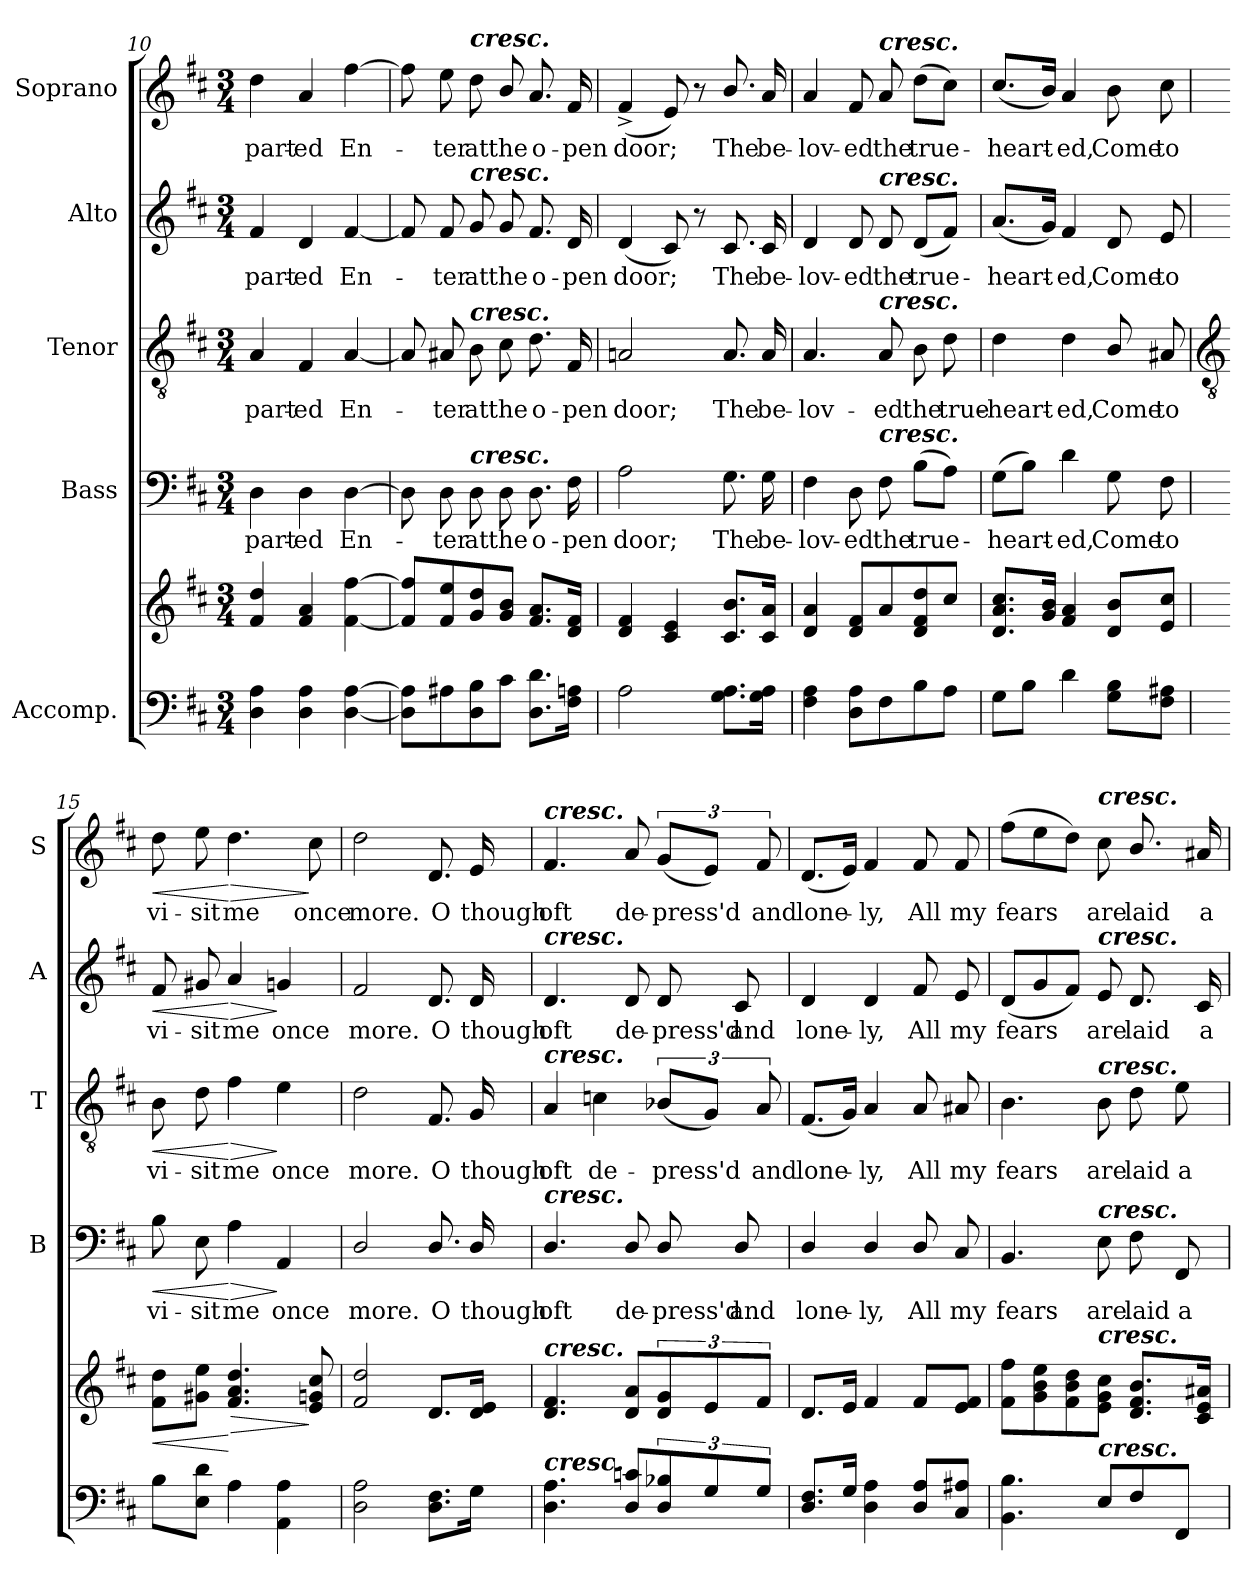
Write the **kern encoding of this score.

**kern	**kern	**dynam	**kern	**text	**dynam	**kern	**text	**dynam	**kern	**text	**dynam	**kern	**text	**dynam
*part5	*part5	*part5	*part4	*part4	*part4	*part3	*part3	*part3	*part2	*part2	*part2	*part1	*part1	*part1
*staff6	*staff5	*staff5/6	*staff4	*staff4	*staff4	*staff3	*staff3	*staff3	*staff2	*staff2	*staff2	*staff1	*staff1	*staff1
*I"Accomp.	*	*	*I"Bass	*	*	*I"Tenor	*	*	*I"Alto	*	*	*I"Soprano	*	*
*	*	*	*I'B	*	*	*I'T	*	*	*I'A	*	*	*I'S	*	*
!!LO:LB:g=z
*clefF4	*clefG2	*	*clefF4	*	*	*clefGv2	*	*	*clefG2	*	*	*clefG2	*	*
*k[f#c#]	*k[f#c#]	*	*k[f#c#]	*	*	*k[f#c#]	*	*	*k[f#c#]	*	*	*k[f#c#]	*	*
*D:	*D:	*	*D:	*	*	*D:	*	*	*D:	*	*	*D:	*	*
*M3/4	*M3/4	*	*M3/4	*	*	*M3/4	*	*	*M3/4	*	*	*M3/4	*	*
=10	=10	=10	=10	=10	=10	=10	=10	=10	=10	=10	=10	=10	=10	=10
!	!	!	!	!LO:LY:b	!	!	!LO:LY:b	!	!	!LO:LY:b	!	!	!LO:LY:b	!
4D 4A	4f# 4dd	.	4D	-part-	.	4A	-part-	.	4f#	-part-	.	4dd	-part-	.
!	!	!	!	!LO:LY:b	!	!	!LO:LY:b	!	!	!LO:LY:b	!	!	!LO:LY:b	!
4D 4A	4f# 4a	.	4D	-ed	.	4F#	-ed	.	4d	-ed	.	4a	-ed	.
!	!	!	!	!LO:LY:b	!	!	!LO:LY:b	!	!	!LO:LY:b	!	!	!LO:LY:b	!
[4D [4A	[4f# [4ff#	.	[4D	En-	.	[4A	En-	.	[4f#	En-	.	[4ff#	En-	.
=11	=11	=11	=11	=11	=11	=11	=11	=11	=11	=11	=11	=11	=11	=11
8D] 8A]L	8f#] 8ff#]L	.	8D]	.	.	8A]	.	.	8f#]	.	.	8ff#]	.	.
!	!	!	!	!LO:LY:b	!	!	!LO:LY:b	!	!	!LO:LY:b	!	!	!LO:LY:b	!
8A#X	8f# 8ee	.	8D	ter	.	8A#X	ter	.	8f#	ter	.	8ee	ter	.
!	!	!	!	!	!	!	!	!	!	!	!	!LO:TX:a:Bi:t=cresc.	!	!
!	!	!	!	!	!	!	!	!	!LO:TX:a:Bi:t=cresc.	!	!	!	!	!
!	!	!	!	!	!	!LO:TX:a:Bi:t=cresc.	!	!	!	!	!	!	!	!
!	!	!	!LO:TX:a:Bi:t=cresc.	!	!	!	!	!	!	!	!	!	!	!
!	!	!	!	!LO:LY:b	!	!	!LO:LY:b	!	!	!LO:LY:b	!	!	!LO:LY:b	!
8D 8B	8g 8dd	.	8D	at	.	8B	at	.	8g	at	.	8dd	at	.
!	!	!	!	!LO:LY:b	!	!	!LO:LY:b	!	!	!LO:LY:b	!	!	!LO:LY:b	!
8c#J	8g/ 8b/J	.	8D	the	.	8c#	the	.	8g	the	.	8b/	the	.
!	!	!	!	!LO:LY:b	!	!	!LO:LY:b	!	!	!LO:LY:b	!	!	!LO:LY:b	!
8.D 8.dL	8.f# 8.aL	.	8.D	o-	.	8.d	o-	.	8.f#	o-	.	8.a	o-	.
!	!	!	!	!LO:LY:b	!	!	!LO:LY:b	!	!	!LO:LY:b	!	!	!LO:LY:b	!
16F# 16AnJ	16d 16f#J	.	16F#	-pen	.	16F#	-pen	.	16d	-pen	.	16f#	-pen	.
=12	=12	=12	=12	=12	=12	=12	=12	=12	=12	=12	=12	=12	=12	=12
!	!	!	!	!LO:LY:b	!	!	!LO:LY:b	!	!	!LO:LY:b	!	!	!LO:LY:b	!
2A	4d 4f#	.	2A	door;	.	2An	door;	.	(<4d	door;	.	(<4f#^	door;	.
.	4c# 4e	.	.	.	.	.	.	.	8c#)	.	.	8e)	.	.
.	.	.	.	.	.	.	.	.	8r	.	.	8r	.	.
!	!	!	!	!LO:LY:b	!	!	!LO:LY:b	!	!	!LO:LY:b	!	!	!LO:LY:b	!
8.G 8.AL	8.c# 8.bL	.	8.G	The	.	8.A	The	.	8.c#	The	.	8.b/	The	.
!	!	!	!	!LO:LY:b	!	!	!LO:LY:b	!	!	!LO:LY:b	!	!	!LO:LY:b	!
16G 16AJ	16c# 16aJ	.	16G	be-	.	16A	be-	.	16c#	be-	.	16a	be-	.
=13	=13	=13	=13	=13	=13	=13	=13	=13	=13	=13	=13	=13	=13	=13
!	!	!	!	!LO:LY:b	!	!	!LO:LY:b	!	!	!LO:LY:b	!	!	!LO:LY:b	!
4F# 4A	4d 4a	.	4F#	-lov-	.	4.A	-lov-	.	4d	-lov-	.	4a	-lov-	.
!	!	!	!	!LO:LY:b	!	!	!	!	!	!LO:LY:b	!	!	!LO:LY:b	!
8D 8AL	8d 8f#L	.	8D	-ed	.	.	.	.	8d	-ed	.	8f#	-ed	.
!	!	!	!	!	!	!	!	!	!	!	!	!LO:TX:a:Bi:t=cresc.	!	!
!	!	!	!	!	!	!	!	!	!LO:TX:a:Bi:t=cresc.	!	!	!	!	!
!	!	!	!	!	!	!LO:TX:a:Bi:t=cresc.	!	!	!	!	!	!	!	!
!	!	!	!LO:TX:a:Bi:t=cresc.	!	!	!	!	!	!	!	!	!	!	!
!	!	!	!	!LO:LY:b	!	!	!LO:LY:b	!	!	!LO:LY:b	!	!	!LO:LY:b	!
8F#	8a	.	8F#	the	.	8A	-ed	.	8d	the	.	8a	the	.
!	!	!	!	!LO:LY:b	!	!	!LO:LY:b	!	!	!LO:LY:b	!	!	!LO:LY:b	!
8B	8d 8f# 8dd	.	(>8BL	true-	.	8B	the	.	(<8dL	true-	.	(>8ddL	true-	.
!	!	!	!	!	!	!	!LO:LY:b	!	!	!	!	!	!	!
8AJ	8cc#J	.	8AJ)	.	.	8d	true-	.	8f#J)	.	.	8cc#J)	.	.
=14	=14	=14	=14	=14	=14	=14	=14	=14	=14	=14	=14	=14	=14	=14
!	!	!	!	!LO:LY:b	!	!	!LO:LY:b	!	!	!LO:LY:b	!	!	!LO:LY:b	!
8GL	8.d 8.a 8.cc#L	.	(>8GL	heart-	.	4d	-heart-	.	(<8.aL	heart-	.	(>8.cc#L	heart-	.
8BJ	.	.	8BJ)	.	.	.	.	.	.	.	.	.	.	.
.	16g/ 16b/J	.	.	.	.	.	.	.	16gJ)	.	.	16b/J)	.	.
!	!	!	!	!LO:LY:b	!	!	!LO:LY:b	!	!	!LO:LY:b	!	!	!LO:LY:b	!
4d	4f# 4a	.	4d	ed,	.	4d	-ed,	.	4f#	ed,	.	4a	ed,	.
!	!	!	!	!LO:LY:b	!	!	!LO:LY:b	!	!	!LO:LY:b	!	!	!LO:LY:b	!
8G 8BL	8d 8bL	.	8G	Come	.	8B/	Come	.	8d	Come	.	8b	Come	.
!	!	!	!	!LO:LY:b	!	!	!LO:LY:b	!	!	!LO:LY:b	!	!	!LO:LY:b	!
8F# 8A#XJ	8e 8cc#J	.	8F#	to	.	8A#X	to	.	8e	to	.	8cc#	to	.
!!LO:LB:g=z
=15	=15	=15	=15	=15	=15	=15	=15	=15	=15	=15	=15	=15	=15	=15
*	*	*	*	*	*	*clefGv2	*	*	*	*	*	*	*	*
!	!	!LO:HP:b	!	!LO:LY:b	!LO:HP:b	!	!LO:LY:b	!LO:HP:b	!	!LO:LY:b	!LO:HP:b	!	!LO:LY:b	!LO:HP:b
8BL	8f# 8ddL	<	8B	vi-	<	8B	vi-	<	8f#	vi-	<	8dd	vi-	<
!	!	!	!	!LO:LY:b	!	!	!LO:LY:b	!	!	!LO:LY:b	!	!	!LO:LY:b	!
8E 8dJ	8g#X 8eeJ	.	8E	-sit	.	8d	-sit	.	8g#X	-sit	.	8ee	-sit	.
!	!	!LO:HP:n=1:b	!	!LO:LY:b	!LO:HP:n=1:b	!	!LO:LY:b	!LO:HP:n=1:b	!	!LO:LY:b	!LO:HP:n=1:b	!	!LO:LY:b	!LO:HP:n=1:b
4A	4.f# 4.a 4.dd	[ >	4A	me	[ >	4f#	me	[ >	4a	me	[ >	4.dd	me	[ >
!	!	!	!	!LO:LY:b	!	!	!LO:LY:b	!	!	!LO:LY:b	!	!	!	!
4AA 4A	.	.	4AA	once	]	4e	once	]	4gn	once	]	.	.	.
!	!	!	!	!	!	!	!	!	!	!	!	!	!LO:LY:b	!
.	8e 8gn 8cc#	]	.	.	.	.	.	.	.	.	.	8cc#	once	]
=16	=16	=16	=16	=16	=16	=16	=16	=16	=16	=16	=16	=16	=16	=16
!	!	!	!	!LO:LY:b	!	!	!LO:LY:b	!	!	!LO:LY:b	!	!	!LO:LY:b	!
2D\ 2A\	2f# 2dd	.	2D/	more.	.	2d	more.	.	2f#	more.	.	2dd	more.	.
!	!	!	!	!LO:LY:b	!	!	!LO:LY:b	!	!	!LO:LY:b	!	!	!LO:LY:b	!
8.D\ 8.F#\L	8.dL	.	8.D/	O	.	8.F#	O	.	8.d	O	.	8.d	O	.
!	!	!	!	!LO:LY:b	!	!	!LO:LY:b	!	!	!LO:LY:b	!	!	!LO:LY:b	!
16G\J	16d 16eJ	.	16D/	though	.	16G	though	.	16d	though	.	16e	though	.
=17	=17	=17	=17	=17	=17	=17	=17	=17	=17	=17	=17	=17	=17	=17
!	!	!	!	!	!	!	!	!	!	!	!	!LO:TX:a:Bi:t=cresc.	!	!
!	!	!	!	!	!	!	!	!	!LO:TX:a:Bi:t=cresc.	!	!	!	!	!
!	!	!	!	!	!	!LO:TX:a:Bi:t=cresc.	!	!	!	!	!	!	!	!
!	!	!	!LO:TX:a:Bi:t=cresc.	!	!	!	!	!	!	!	!	!	!	!
!	!LO:TX:a:Bi:t=cresc.	!	!	!	!	!	!	!	!	!	!	!	!	!
!LO:TX:a:Bi:t=cresc.	!	!	!	!	!	!	!	!	!	!	!	!	!	!
!	!	!	!	!LO:LY:b	!	!	!LO:LY:b	!	!	!LO:LY:b	!	!	!LO:LY:b	!
4.D\ 4.A\	4.d 4.f#	.	4.D/	oft	.	4A	oft	.	4.d	oft	.	4.f#	oft	.
!	!	!	!	!	!	!	!LO:LY:b	!	!	!	!	!	!	!
.	.	.	.	.	.	4cn	de-	.	.	.	.	.	.	.
!	!	!	!	!LO:LY:b	!	!	!	!	!	!LO:LY:b	!	!	!LO:LY:b	!
8D\ 8cn\L	8d 8aL	.	8D/	de-	.	.	.	.	8d	de-	.	8a	de-	.
!	!	!	!	!LO:LY:b	!	!	!LO:LY:b	!	!	!LO:LY:b	!	!	!LO:LY:b	!
12D/ 12B-X/	12d 12g	.	8D/	-press'd	.	(<12B-XL	-press'd	.	8d	-press'd	.	(<12gL	-press'd	.
12G	12e	.	.	.	.	12GJ)	.	.	.	.	.	12eJ)	.	.
!	!	!	!	!LO:LY:b	!	!	!	!	!	!LO:LY:b	!	!	!	!
.	.	.	8D/	and	.	.	.	.	8c#	and	.	.	.	.
!	!	!	!	!	!	!	!LO:LY:b	!	!	!	!	!	!LO:LY:b	!
12GJ	12f#J	.	.	.	.	12A	and	.	.	.	.	12f#	and	.
=18	=18	=18	=18	=18	=18	=18	=18	=18	=18	=18	=18	=18	=18	=18
!	!	!	!	!LO:LY:b	!	!	!LO:LY:b	!	!	!LO:LY:b	!	!	!LO:LY:b	!
8.D/ 8.F#/L	8.dL	.	4D/	lone-	.	(<8.F#L	lone-	.	4d	lone-	.	(<8.dL	lone-	.
16GJ	16eJ	.	.	.	.	16GJ)	.	.	.	.	.	16eJ)	.	.
!	!	!	!	!LO:LY:b	!	!	!LO:LY:b	!	!	!LO:LY:b	!	!	!LO:LY:b	!
4D\ 4A\	4f#	.	4D/	-ly,	.	4A	ly,	.	4d	-ly,	.	4f#	ly,	.
!	!	!	!	!LO:LY:b	!	!	!LO:LY:b	!	!	!LO:LY:b	!	!	!LO:LY:b	!
8D/ 8A/L	8f#L	.	8D/	All	.	8A	All	.	8f#	All	.	8f#	All	.
!	!	!	!	!LO:LY:b	!	!	!LO:LY:b	!	!	!LO:LY:b	!	!	!LO:LY:b	!
8C# 8A#XJ	8e 8f#J	.	8C#	my	.	8A#X	my	.	8e	my	.	8f#	my	.
=19	=19	=19	=19	=19	=19	=19	=19	=19	=19	=19	=19	=19	=19	=19
!	!	!	!	!LO:LY:b	!	!	!LO:LY:b	!	!	!LO:LY:b	!	!	!LO:LY:b	!
4.BB 4.B	8f# 8ff#L	.	4.BB	fears	.	4.B	fears	.	(<8dL	fears	.	(>8ff#L	fears	.
.	8g 8b 8ee	.	.	.	.	.	.	.	8g	.	.	8ee	.	.
.	8f# 8b 8dd	.	.	.	.	.	.	.	8f#J)	.	.	8ddJ)	.	.
!	!	!	!	!	!	!	!	!	!	!	!	!LO:TX:a:Bi:t=cresc.	!	!
!	!	!	!	!	!	!	!	!	!LO:TX:a:Bi:t=cresc.	!	!	!	!	!
!	!	!	!	!	!	!LO:TX:a:Bi:t=cresc.	!	!	!	!	!	!	!	!
!	!	!	!LO:TX:a:Bi:t=cresc.	!	!	!	!	!	!	!	!	!	!	!
!	!LO:TX:a:Bi:t=cresc.	!	!	!	!	!	!	!	!	!	!	!	!	!
!LO:TX:a:Bi:t=cresc.	!	!	!	!	!	!	!	!	!	!	!	!	!	!
!	!	!	!	!LO:LY:b	!	!	!LO:LY:b	!	!	!LO:LY:b	!	!	!LO:LY:b	!
8EL	8e 8g 8cc#J	.	8E	are	.	8B	are	.	8e	are	.	8cc#	are	.
!	!	!	!	!LO:LY:b	!	!	!LO:LY:b	!	!	!LO:LY:b	!	!	!LO:LY:b	!
8F#	8.d/ 8.f#/ 8.b/L	.	8F#	laid	.	8d	laid	.	8.d	laid	.	8.b/	laid	.
!	!	!	!	!LO:LY:b	!	!	!LO:LY:b	!	!	!	!	!	!	!
8FF#J	.	.	8FF#	a-	.	8e	a-	.	.	.	.	.	.	.
!	!	!	!	!	!	!	!	!	!	!LO:LY:b	!	!	!LO:LY:b	!
.	16c# 16e 16a#XJ	.	.	.	.	.	.	.	16c#	a-	.	16a#X	a-	.
=	=	=	=	=	=	=	=	=	=	=	=	=	=	=
*-	*-	*-	*-	*-	*-	*-	*-	*-	*-	*-	*-	*-	*-	*-
